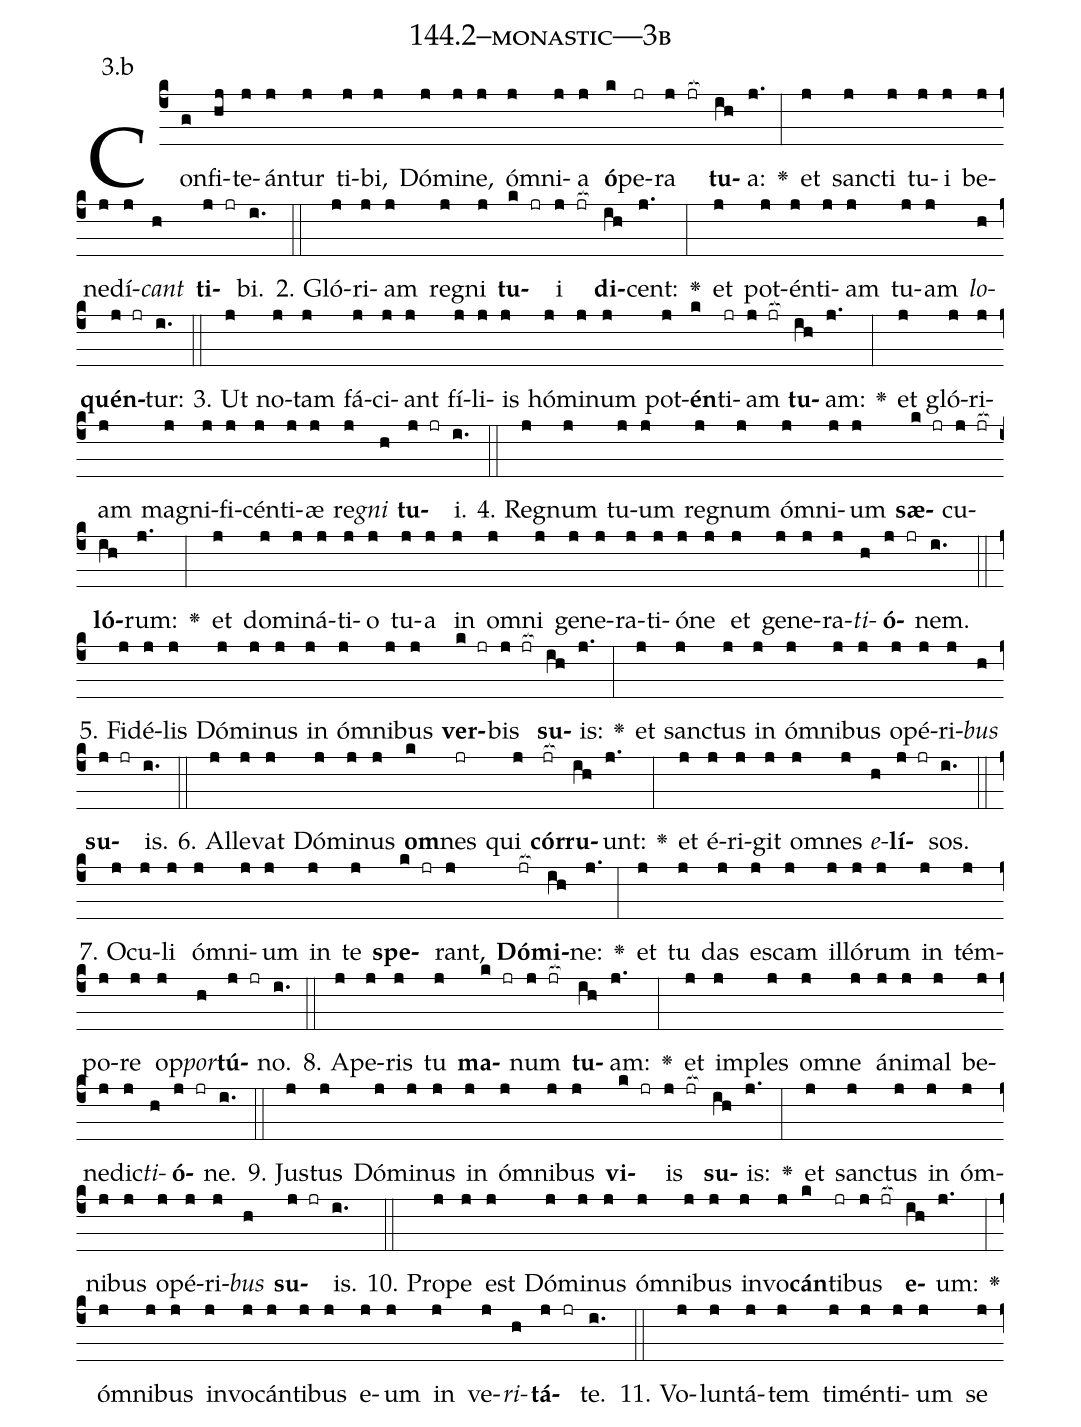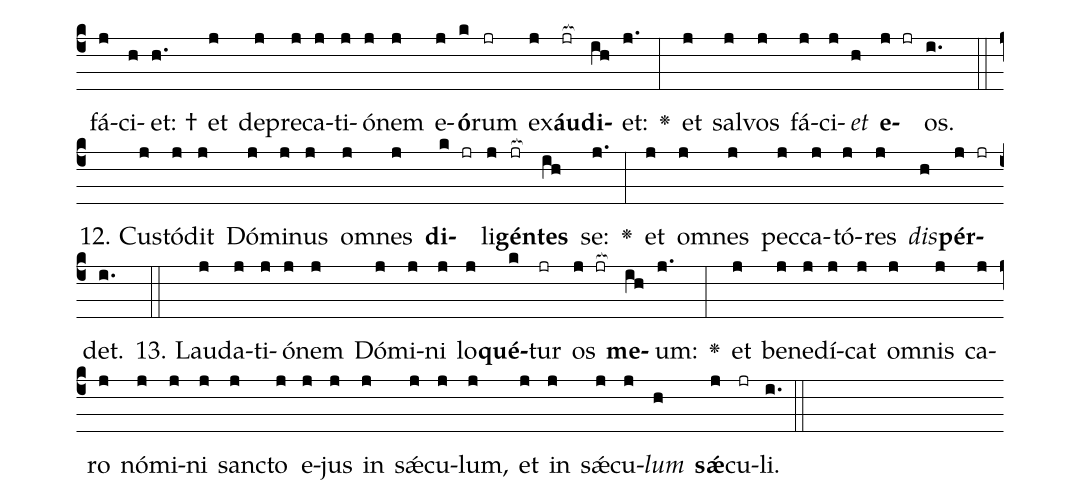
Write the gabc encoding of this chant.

name: 144.2--monastic---3b;
annotation: 3.b;
%%
(c4)Con(g)fi(hj)te(j)án(j)tur(j) ti(j)bi,(j) Dó(j)mi(j)ne,(j) óm(j)ni(j)a(j) <b>ó</b>(k)pe(jr)ra(j jr[ocb:1{]) <b>tu</b>(ih[ocb:0}])a:(j.) <v>\greheightstar</v>(:) et(j) sanc(j)ti(j) tu(j)i(j) be(j)ne(j)dí(j)<i>cant</i>(h) <b>ti</b>(j jr)bi.(i.) (::)
2. Gló(j)ri(j)am(j) re(j)gni(j) <b>tu</b>(k jr)i(j jr[ocb:1{]) <b>di</b>(ih[ocb:0}])cent:(j.) <v>\greheightstar</v>(:) et(j) pot(j)én(j)ti(j)am(j) tu(j)am(j) <i>lo</i>(h)<b>quén</b>(j jr)tur:(i.) (::)
3. Ut(j) no(j)tam(j) fá(j)ci(j)ant(j) fí(j)li(j)is(j) hó(j)mi(j)num(j) pot(j)<b>én</b>(k)ti(jr)am(j jr[ocb:1{]) <b>tu</b>(ih[ocb:0}])am:(j.) <v>\greheightstar</v>(:) et(j) gló(j)ri(j)am(j) ma(j)gni(j)fi(j)cén(j)ti(j)æ(j) re(j)<i>gni</i>(h) <b>tu</b>(j jr)i.(i.) (::)
4. Re(j)gnum(j) tu(j)um(j) re(j)gnum(j) óm(j)ni(j)um(j) <b>sæ</b>(k jr)cu(j jr[ocb:1{])<b>ló</b>(ih[ocb:0}])rum:(j.) <v>\greheightstar</v>(:) et(j) do(j)mi(j)ná(j)ti(j)o(j) tu(j)a(j) in(j) om(j)ni(j) ge(j)ne(j)ra(j)ti(j)ó(j)ne(j) et(j) ge(j)ne(j)ra(j)<i>ti</i>(h)<b>ó</b>(j jr)nem.(i.) (::)
5. Fi(j)dé(j)lis(j) Dó(j)mi(j)nus(j) in(j) óm(j)ni(j)bus(j) <b>ver</b>(k jr)bis(j jr[ocb:1{]) <b>su</b>(ih[ocb:0}])is:(j.) <v>\greheightstar</v>(:) et(j) sanc(j)tus(j) in(j) óm(j)ni(j)bus(j) o(j)pé(j)ri(j)<i>bus</i>(h) <b>su</b>(j jr)is.(i.) (::)
6. Al(j)le(j)vat(j) Dó(j)mi(j)nus(j) <b>om</b>(k)nes(jr) qui(j) <b>cór</b>(jr[ocb:1{])<b>ru</b>(ih[ocb:0}])unt:(j.) <v>\greheightstar</v>(:) et(j) é(j)ri(j)git(j) om(j)nes(j) <i>e</i>(h)<b>lí</b>(j jr)sos.(i.) (::)
7. O(j)cu(j)li(j) óm(j)ni(j)um(j) in(j) te(j) <b>spe</b>(k jr)rant,(j) <b>Dó</b>(jr[ocb:1{])<b>mi</b>(ih[ocb:0}])ne:(j.) <v>\greheightstar</v>(:) et(j) tu(j) das(j) es(j)cam(j) il(j)ló(j)rum(j) in(j) tém(j)po(j)re(j) op(j)<i>por</i>(h)<b>tú</b>(j jr)no.(i.) (::)
8. A(j)pe(j)ris(j) tu(j) <b>ma</b>(k jr)num(j jr[ocb:1{]) <b>tu</b>(ih[ocb:0}])am:(j.) <v>\greheightstar</v>(:) et(j) im(j)ples(j) om(j)ne(j) á(j)ni(j)mal(j) be(j)ne(j)dic(j)<i>ti</i>(h)<b>ó</b>(j jr)ne.(i.) (::)
9. Jus(j)tus(j) Dó(j)mi(j)nus(j) in(j) óm(j)ni(j)bus(j) <b>vi</b>(k jr)is(j jr[ocb:1{]) <b>su</b>(ih[ocb:0}])is:(j.) <v>\greheightstar</v>(:) et(j) sanc(j)tus(j) in(j) óm(j)ni(j)bus(j) o(j)pé(j)ri(j)<i>bus</i>(h) <b>su</b>(j jr)is.(i.) (::)
10. Pro(j)pe(j) est(j) Dó(j)mi(j)nus(j) óm(j)ni(j)bus(j) in(j)vo(j)<b>cán</b>(k)ti(jr)bus(j jr[ocb:1{]) <b>e</b>(ih[ocb:0}])um:(j.) <v>\greheightstar</v>(:) óm(j)ni(j)bus(j) in(j)vo(j)cán(j)ti(j)bus(j) e(j)um(j) in(j) ve(j)<i>ri</i>(h)<b>tá</b>(j jr)te.(i.) (::)
11. Vo(j)lun(j)tá(j)tem(j) ti(j)mén(j)ti(j)um(j) se(j) fá(j)ci(h)et: †(h.) et(j) de(j)pre(j)ca(j)ti(j)ó(j)nem(j) e(j)<b>ó</b>(k)rum(jr) ex(j)<b>áu</b>(jr[ocb:1{])<b>di</b>(ih[ocb:0}])et:(j.) <v>\greheightstar</v>(:) et(j) sal(j)vos(j) fá(j)ci(j)<i>et</i>(h) <b>e</b>(j jr)os.(i.) (::)
12. Cus(j)tó(j)dit(j) Dó(j)mi(j)nus(j) om(j)nes(j) <b>di</b>(k jr)li(j)<b>gén</b>(jr[ocb:1{])<b>tes</b>(ih[ocb:0}]) se:(j.) <v>\greheightstar</v>(:) et(j) om(j)nes(j) pec(j)ca(j)tó(j)res(j) <i>dis</i>(h)<b>pér</b>(j jr)det.(i.) (::)
13. Lau(j)da(j)ti(j)ó(j)nem(j) Dó(j)mi(j)ni(j) lo(j)<b>qué</b>(k)tur(jr) os(j jr[ocb:1{]) <b>me</b>(ih[ocb:0}])um:(j.) <v>\greheightstar</v>(:) et(j) be(j)ne(j)dí(j)cat(j) om(j)nis(j) ca(j)ro(j) nó(j)mi(j)ni(j) sanc(j)to(j) e(j)jus(j) in(j) sǽ(j)cu(j)lum,(j) et(j) in(j) sǽ(j)cu(j)<i>lum</i>(h) <b>sǽ</b>(j)cu(jr)li.(i.) (::)
